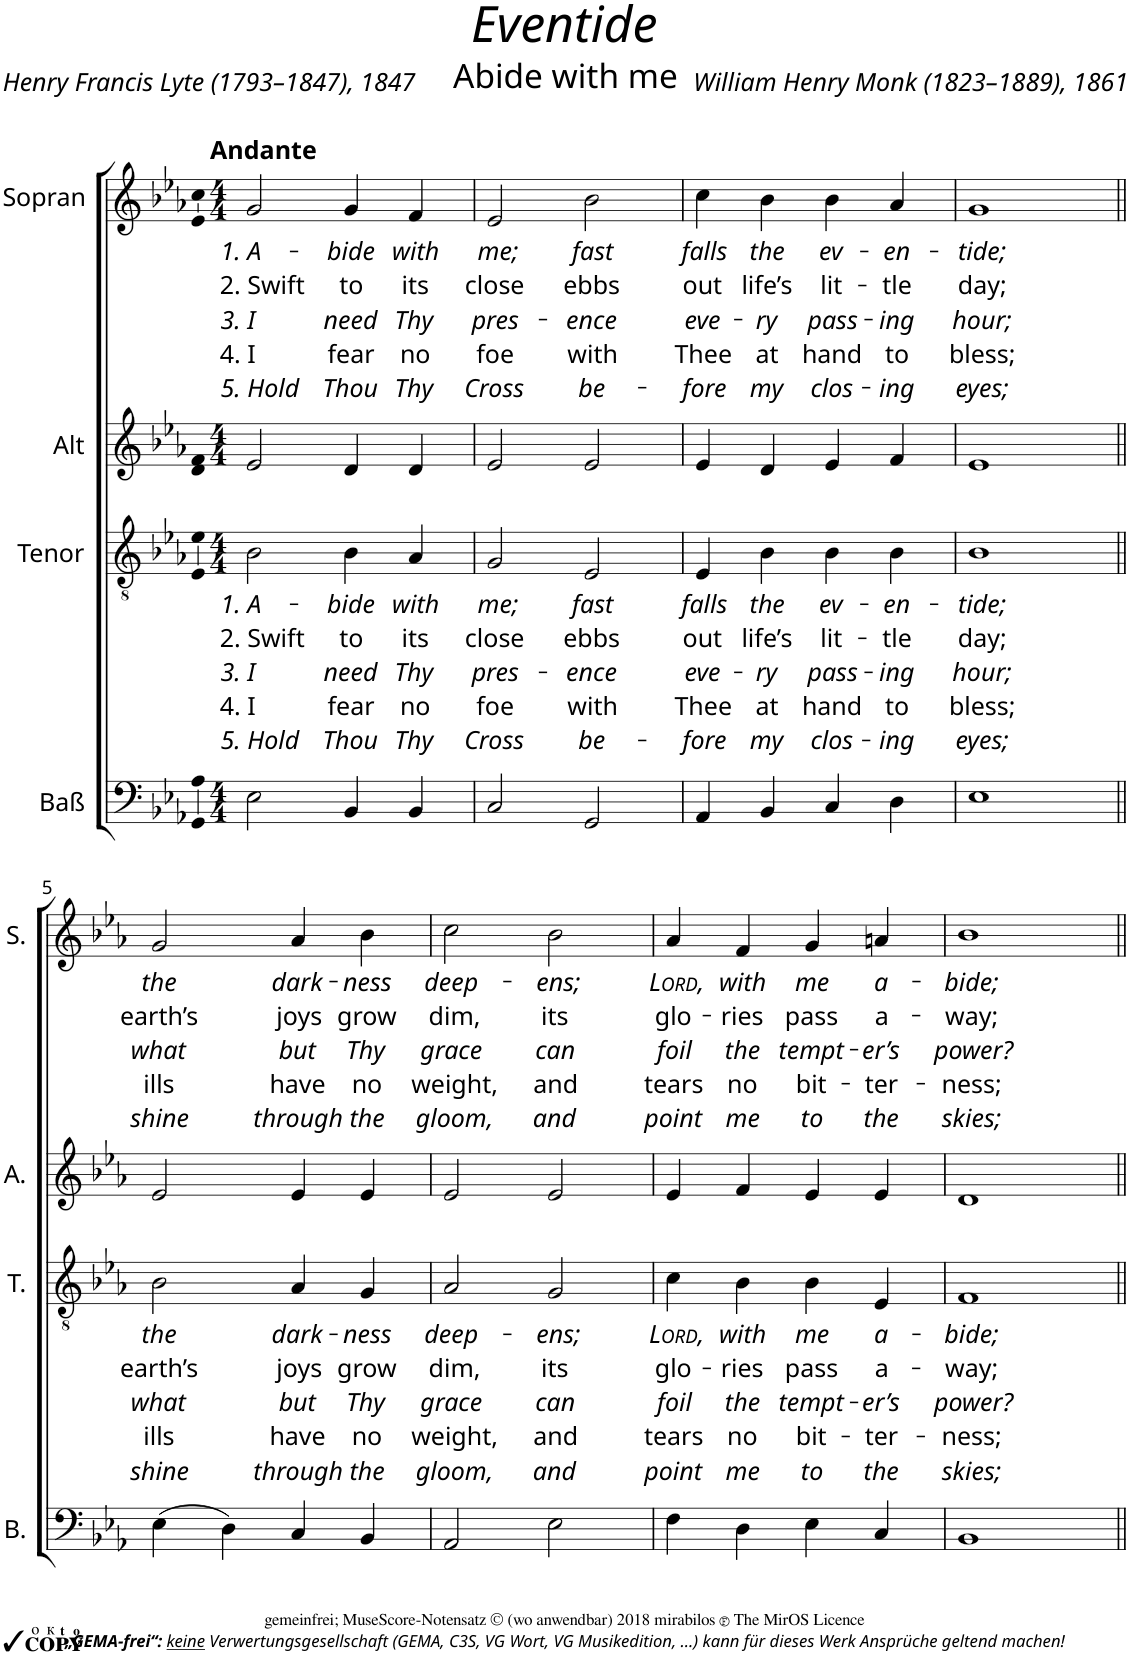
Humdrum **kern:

**kern	**kern	**text	**text	**text	**text	**text	**kern	**kern	**text	**text	**text	**text	**text
*part4	*part3	*part3	*part3	*part3	*part3	*part3	*part2	*part1	*part1	*part1	*part1	*part1	*part1
*staff4	*staff3	*staff3	*staff3	*staff3	*staff3	*staff3	*staff2	*staff1	*staff1	*staff1	*staff1	*staff1	*staff1
*I"Baß	*I"Tenor	*	*	*	*	*	*I"Alt	*I"Sopran	*	*	*	*	*
*I'B.	*I'T.	*	*	*	*	*	*I'A.	*I'S.	*	*	*	*	*
*clefF4	*clefGv2	*	*	*	*	*	*clefG2	*clefG2	*	*	*	*	*
*k[b-e-a-]	*k[b-e-a-]	*	*	*	*	*	*k[b-e-a-]	*k[b-e-a-]	*	*	*	*	*
*M4/4	*M4/4	*	*	*	*	*	*M4/4	*M4/4	*	*	*	*	*
=1	=1	=1	=1	=1	=1	=1	=1	=1	=1	=1	=1	=1	=1
!	!	!	!	!	!	!	!	!LO:TX:a:B:t=Andante	!	!	!	!	!
!	!	!LO:LY:b	!LO:LY:b	!LO:LY:b	!LO:LY:b	!LO:LY:b	!	!	!LO:LY:b	!LO:LY:b	!LO:LY:b	!LO:LY:b	!LO:LY:b
2E-\	2B-\	1. A-	2. Swift	3. I	4. I	5. Hold	2e-/	2g/	1. A-	2. Swift	3. I	4. I	5. Hold
!	!	!LO:LY:b	!LO:LY:b	!LO:LY:b	!LO:LY:b	!LO:LY:b	!	!	!LO:LY:b	!LO:LY:b	!LO:LY:b	!LO:LY:b	!LO:LY:b
4BB-/	4B-\	-bide	to	need	fear	Thou	4d/	4g/	-bide	to	need	fear	Thou
!	!	!LO:LY:b	!LO:LY:b	!LO:LY:b	!LO:LY:b	!LO:LY:b	!	!	!LO:LY:b	!LO:LY:b	!LO:LY:b	!LO:LY:b	!LO:LY:b
4BB-/	4A-/	with	its	Thy	no	Thy	4d/	4f/	with	its	Thy	no	Thy
=2	=2	=2	=2	=2	=2	=2	=2	=2	=2	=2	=2	=2	=2
!	!	!LO:LY:b	!LO:LY:b	!LO:LY:b	!LO:LY:b	!LO:LY:b	!	!	!LO:LY:b	!LO:LY:b	!LO:LY:b	!LO:LY:b	!LO:LY:b
2C/	2G/	me;	close	pres-	foe	Cross	2e-/	2e-/	me;	close	pres-	foe	Cross
!	!	!LO:LY:b	!LO:LY:b	!LO:LY:b	!LO:LY:b	!LO:LY:b	!	!	!LO:LY:b	!LO:LY:b	!LO:LY:b	!LO:LY:b	!LO:LY:b
2GG/	2E-/	fast	ebbs	-ence	with	be-	2e-/	2b-\	fast	ebbs	-ence	with	be-
=3	=3	=3	=3	=3	=3	=3	=3	=3	=3	=3	=3	=3	=3
!	!	!LO:LY:b	!LO:LY:b	!LO:LY:b	!LO:LY:b	!LO:LY:b	!	!	!LO:LY:b	!LO:LY:b	!LO:LY:b	!LO:LY:b	!LO:LY:b
4AA-/	4E-/	falls	out	eve-	Thee	-fore	4e-/	4cc\	falls	out	eve-	Thee	-fore
!	!	!LO:LY:b	!LO:LY:b	!LO:LY:b	!LO:LY:b	!LO:LY:b	!	!	!LO:LY:b	!LO:LY:b	!LO:LY:b	!LO:LY:b	!LO:LY:b
4BB-/	4B-\	the	life’s	-ry	at	my	4d/	4b-\	the	life’s	-ry	at	my
!	!	!LO:LY:b	!LO:LY:b	!LO:LY:b	!LO:LY:b	!LO:LY:b	!	!	!LO:LY:b	!LO:LY:b	!LO:LY:b	!LO:LY:b	!LO:LY:b
4C/	4B-\	ev-	lit-	pass-	hand	clos-	4e-/	4b-\	ev-	lit-	pass-	hand	clos-
!	!	!LO:LY:b	!LO:LY:b	!LO:LY:b	!LO:LY:b	!LO:LY:b	!	!	!LO:LY:b	!LO:LY:b	!LO:LY:b	!LO:LY:b	!LO:LY:b
4D\	4B-\	-en-	-tle	-ing	to	-ing	4f/	4a-/	-en-	-tle	-ing	to	-ing
=4	=4	=4	=4	=4	=4	=4	=4	=4	=4	=4	=4	=4	=4
!	!	!LO:LY:b	!LO:LY:b	!LO:LY:b	!LO:LY:b	!LO:LY:b	!	!	!LO:LY:b	!LO:LY:b	!LO:LY:b	!LO:LY:b	!LO:LY:b
1E-	1B-	-tide;	day;	hour;	bless;	eyes;	1e-	1g	-tide;	day;	hour;	bless;	eyes;
!!LO:LB:g=z
=5||	=5||	=5||	=5||	=5||	=5||	=5||	=5||	=5||	=5||	=5||	=5||	=5||	=5||
!	!	!LO:LY:b	!LO:LY:b	!LO:LY:b	!LO:LY:b	!LO:LY:b	!	!	!LO:LY:b	!LO:LY:b	!LO:LY:b	!LO:LY:b	!LO:LY:b
(4E-\	2B-\	the	earth’s	what	ills	shine	2e-/	2g/	the	earth’s	what	ills	shine
4D\)	.	.	.	.	.	.	.	.	.	.	.	.	.
!	!	!LO:LY:b	!LO:LY:b	!LO:LY:b	!LO:LY:b	!LO:LY:b	!	!	!LO:LY:b	!LO:LY:b	!LO:LY:b	!LO:LY:b	!LO:LY:b
4C/	4A-/	dark-	joys	but	have	through	4e-/	4a-/	dark-	joys	but	have	through
!	!	!LO:LY:b	!LO:LY:b	!LO:LY:b	!LO:LY:b	!LO:LY:b	!	!	!LO:LY:b	!LO:LY:b	!LO:LY:b	!LO:LY:b	!LO:LY:b
4BB-/	4G/	-ness	grow	Thy	no	the	4e-/	4b-\	-ness	grow	Thy	no	the
=6	=6	=6	=6	=6	=6	=6	=6	=6	=6	=6	=6	=6	=6
!	!	!LO:LY:b	!LO:LY:b	!LO:LY:b	!LO:LY:b	!LO:LY:b	!	!	!LO:LY:b	!LO:LY:b	!LO:LY:b	!LO:LY:b	!LO:LY:b
2AA-/	2A-/	deep-	dim,	grace	weight,	gloom,	2e-/	2cc\	deep-	dim,	grace	weight,	gloom,
!	!	!LO:LY:b	!LO:LY:b	!LO:LY:b	!LO:LY:b	!LO:LY:b	!	!	!LO:LY:b	!LO:LY:b	!LO:LY:b	!LO:LY:b	!LO:LY:b
2E-\	2G/	-ens;	its	can	and	and	2e-/	2b-\	-ens;	its	can	and	and
=7	=7	=7	=7	=7	=7	=7	=7	=7	=7	=7	=7	=7	=7
!	!	!LO:LY:b	!LO:LY:b	!LO:LY:b	!LO:LY:b	!LO:LY:b	!	!	!LO:LY:b	!LO:LY:b	!LO:LY:b	!LO:LY:b	!LO:LY:b
4F\	4c\	L ORD ,	glo-	foil	tears	point	4e-/	4a-/	L ORD ,	glo-	foil	tears	point
!	!	!LO:LY:b	!LO:LY:b	!LO:LY:b	!LO:LY:b	!LO:LY:b	!	!	!LO:LY:b	!LO:LY:b	!LO:LY:b	!LO:LY:b	!LO:LY:b
4D\	4B-\	with	-ries	the	no	me	4f/	4f/	with	-ries	the	no	me
!	!	!LO:LY:b	!LO:LY:b	!LO:LY:b	!LO:LY:b	!LO:LY:b	!	!	!LO:LY:b	!LO:LY:b	!LO:LY:b	!LO:LY:b	!LO:LY:b
4E-\	4B-\	me	pass	tempt-	bit-	to	4e-/	4g/	me	pass	tempt-	bit-	to
!	!	!LO:LY:b	!LO:LY:b	!LO:LY:b	!LO:LY:b	!LO:LY:b	!	!	!LO:LY:b	!LO:LY:b	!LO:LY:b	!LO:LY:b	!LO:LY:b
4C/	4E-/	a-	a-	-er’s	-ter-	the	4e-/	4an/	a-	a-	-er’s	-ter-	the
=8	=8	=8	=8	=8	=8	=8	=8	=8	=8	=8	=8	=8	=8
!	!	!LO:LY:b	!LO:LY:b	!LO:LY:b	!LO:LY:b	!LO:LY:b	!	!	!LO:LY:b	!LO:LY:b	!LO:LY:b	!LO:LY:b	!LO:LY:b
1BB-	1F	-bide;	-way;	power?	-ness;	skies;	1d	1b-	-bide;	-way;	power?	-ness;	skies;
=||	=||	=||	=||	=||	=||	=||	=||	=||	=||	=||	=||	=||	=||
*-	*-	*-	*-	*-	*-	*-	*-	*-	*-	*-	*-	*-	*-
